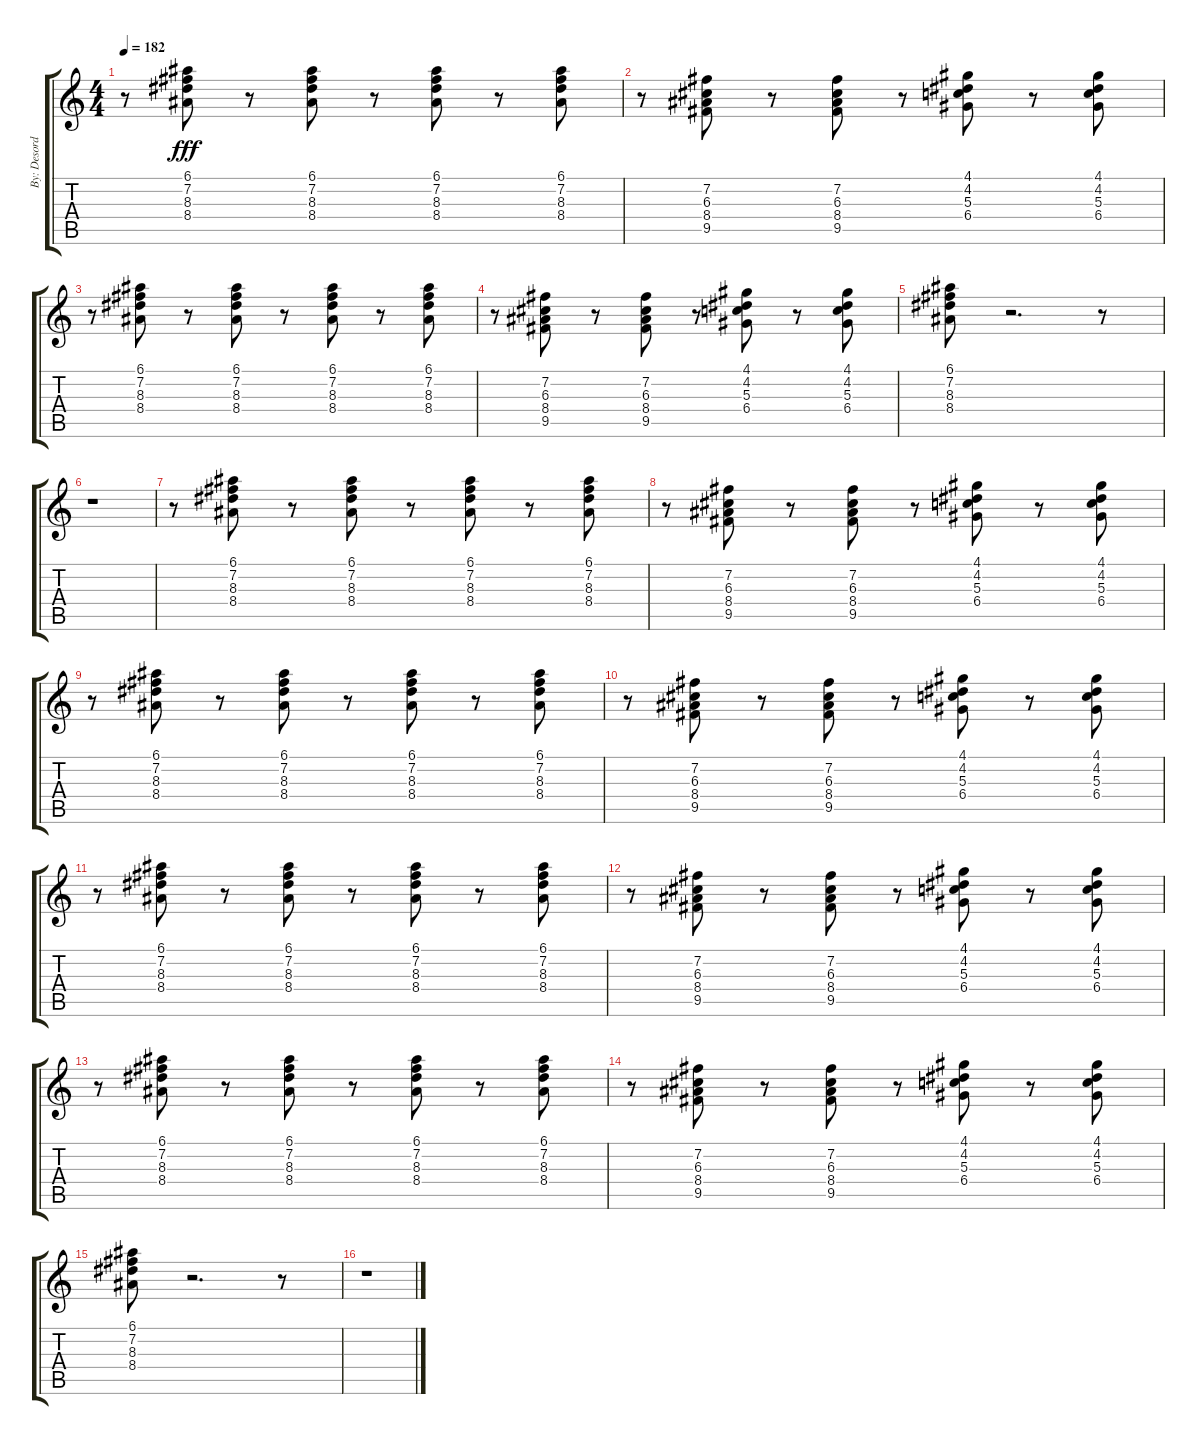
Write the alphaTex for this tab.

\track ("By: Desorden Público" "By: Desord") {instrument electricguitarclean}
\staff {score tabs}
\tuning (E4 B3 G3 D3 A2 E2) {hide}
\ts (4 4)
\tempo 182
\clef g2
\ks c
r.8{dy fff} (6.1 7.2 8.3 8.4).8 r.8 (6.1 7.2 8.3 8.4).8 r.8 (6.1 7.2 8.3 8.4).8 r.8 (6.1 7.2 8.3 8.4).8 |
r.8 (7.2 6.3 8.4 9.5).8 r.8 (7.2 6.3 8.4 9.5).8 r.8 (4.1 4.2 5.3 6.4).8 r.8 (4.1 4.2 5.3 6.4).8 |
r.8 (6.1 7.2 8.3 8.4).8 r.8 (6.1 7.2 8.3 8.4).8 r.8 (6.1 7.2 8.3 8.4).8 r.8 (6.1 7.2 8.3 8.4).8 |
r.8 (7.2 6.3 8.4 9.5).8 r.8 (7.2 6.3 8.4 9.5).8 r.8 (4.1 4.2 5.3 6.4).8 r.8 (4.1 4.2 5.3 6.4).8 |
(6.1 7.2 8.3 8.4).8 r.2{d} r.8 |
r.1 |
r.8 (6.1 7.2 8.3 8.4).8 r.8 (6.1 7.2 8.3 8.4).8 r.8 (6.1 7.2 8.3 8.4).8 r.8 (6.1 7.2 8.3 8.4).8 |
r.8 (7.2 6.3 8.4 9.5).8 r.8 (7.2 6.3 8.4 9.5).8 r.8 (4.1 4.2 5.3 6.4).8 r.8 (4.1 4.2 5.3 6.4).8 |
r.8 (6.1 7.2 8.3 8.4).8 r.8 (6.1 7.2 8.3 8.4).8 r.8 (6.1 7.2 8.3 8.4).8 r.8 (6.1 7.2 8.3 8.4).8 |
r.8 (7.2 6.3 8.4 9.5).8 r.8 (7.2 6.3 8.4 9.5).8 r.8 (4.1 4.2 5.3 6.4).8 r.8 (4.1 4.2 5.3 6.4).8 |
r.8 (6.1 7.2 8.3 8.4).8 r.8 (6.1 7.2 8.3 8.4).8 r.8 (6.1 7.2 8.3 8.4).8 r.8 (6.1 7.2 8.3 8.4).8 |
r.8 (7.2 6.3 8.4 9.5).8 r.8 (7.2 6.3 8.4 9.5).8 r.8 (4.1 4.2 5.3 6.4).8 r.8 (4.1 4.2 5.3 6.4).8 |
r.8 (6.1 7.2 8.3 8.4).8 r.8 (6.1 7.2 8.3 8.4).8 r.8 (6.1 7.2 8.3 8.4).8 r.8 (6.1 7.2 8.3 8.4).8 |
r.8 (7.2 6.3 8.4 9.5).8 r.8 (7.2 6.3 8.4 9.5).8 r.8 (4.1 4.2 5.3 6.4).8 r.8 (4.1 4.2 5.3 6.4).8 |
(6.1 7.2 8.3 8.4).8 r.2{d} r.8 |
r.1
